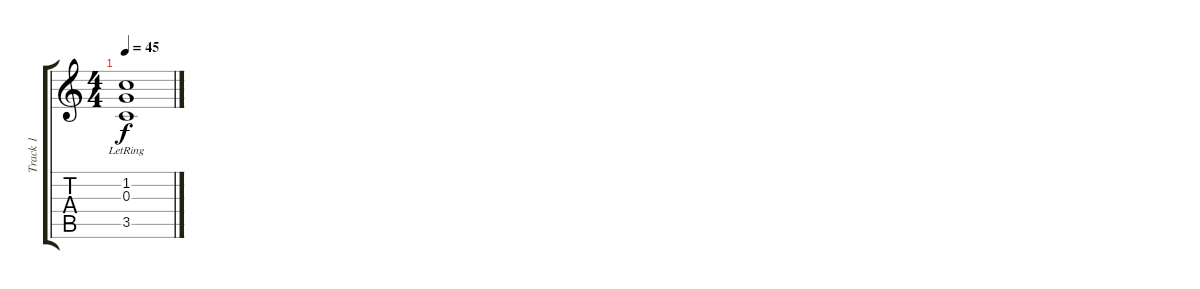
\track ("Track 1" "Track 1") {instrument acousticguitarsteel}
\staff {score tabs}
\tuning (E4 B3 G3 D3 A2 E2) {hide}
\ts (4 4)
\tempo 45
\clef g2
\ks c
(1.2{lr} 0.3{lr} 3.5{lr}).1{dy f}
